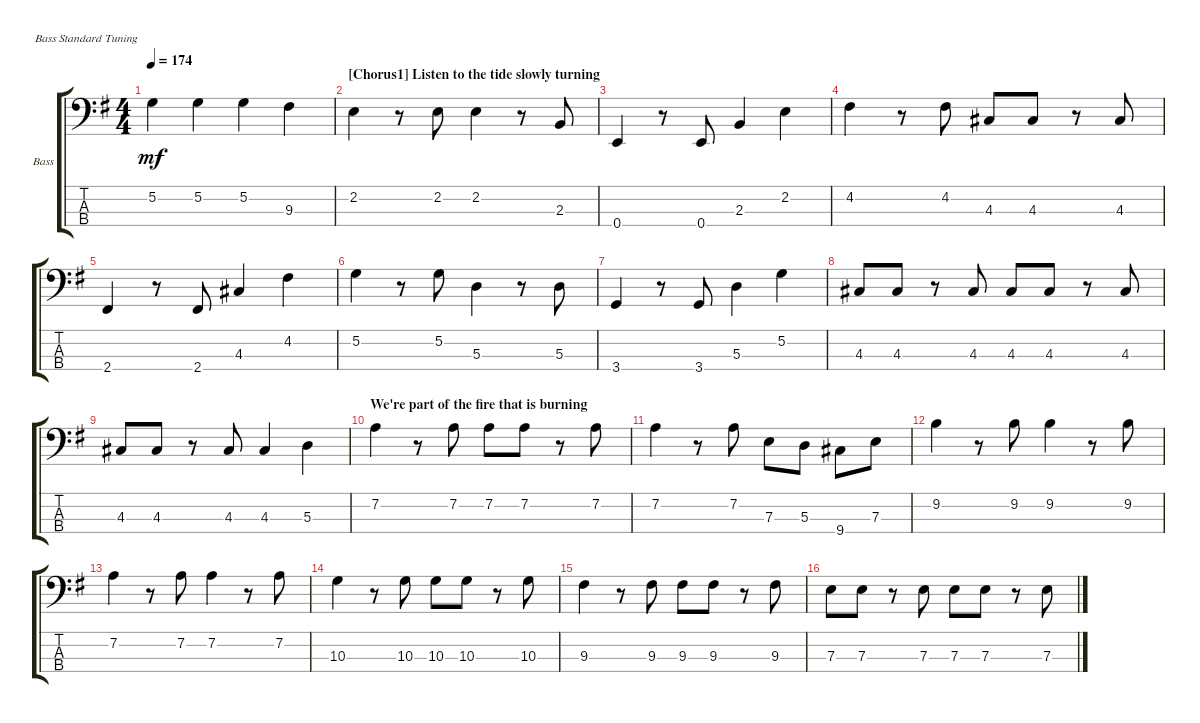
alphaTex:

\bracketExtendMode groupsimilarinstruments
\firstSystemTrackNameOrientation horizontal
\otherSystemsTrackNameOrientation horizontal
\track ("Electric Bass" "Bass") {instrument electricbassfinger}
\staff {score tabs}
\tuning (G2 D2 A1 E1)
\ts (4 4)
\tempo 174
\clef f4
\ks eminor
5.2{t}.4{dy mf} 5.2.4 5.2.4 9.3.4 |
\section ("" "[Chorus1] Listen to the tide slowly turning")
2.2.4 r.8 2.2.8 2.2.4 r.8 2.3.8 |
0.4.4 r.8 0.4.8 2.3.4 2.2.4 |
4.2.4 r.8 4.2.8 4.3.8 4.3.8 r.8 4.3.8 |
2.4.4 r.8 2.4.8 4.3.4 4.2.4 |
5.2.4 r.8 5.2.8 5.3.4 r.8 5.3.8 |
3.4.4 r.8 3.4.8 5.3.4 5.2.4 |
4.3.8 4.3.8 r.8 4.3.8 4.3.8 4.3.8 r.8 4.3.8 |
4.3.8 4.3.8 r.8 4.3.8 4.3.4 5.3.4 |
\section ("" "We're part of the fire that is burning")
7.2.4 r.8 7.2.8 7.2.8 7.2.8 r.8 7.2.8 |
7.2.4 r.8 7.2.8 7.3.8 5.3.8 9.4.8 7.3.8 |
9.2.4 r.8 9.2.8 9.2.4 r.8 9.2.8 |
7.2.4 r.8 7.2.8 7.2.4 r.8 7.2.8 |
10.3.4 r.8 10.3.8 10.3.8 10.3.8 r.8 10.3.8 |
9.3.4 r.8 9.3.8 9.3.8 9.3.8 r.8 9.3.8 |
7.3.8 7.3.8 r.8 7.3.8 7.3.8 7.3.8 r.8 7.3.8
